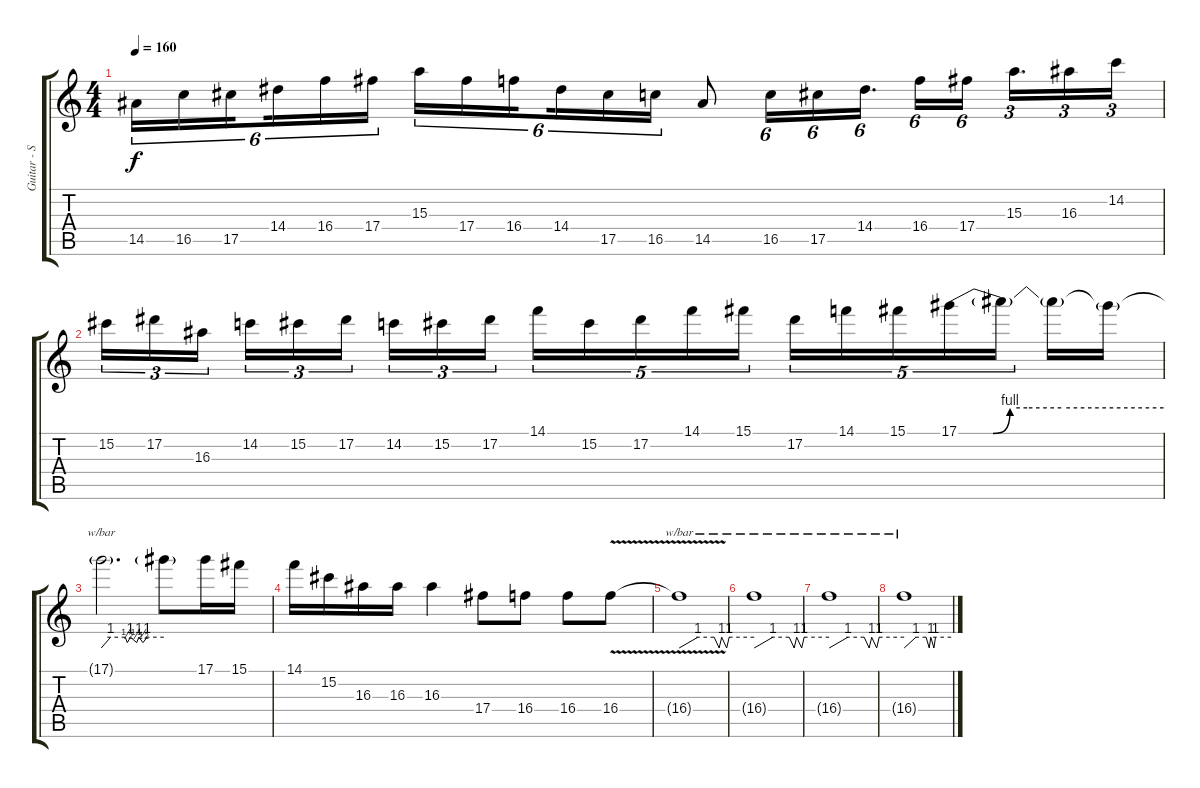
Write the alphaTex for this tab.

\track ("Guitar - Solo (Outro)" "Guitar - S") {instrument distortionguitar}
\staff {score tabs}
\tuning (Eb4 Bb3 Gb3 Db3 Ab2 Eb2) {hide}
\ts (4 4)
\tempo 160
\clef g2
\ks c
14.5.16{tu (6 4) dy f} 16.5.16{tu (6 4)} 17.5.16{tu (6 4) beam splitsecondary} 14.4.16{tu (6 4)} 16.4.16{tu (6 4)} 17.4.16{tu (6 4)} 15.3.16{tu (6 4)} 17.4.16{tu (6 4)} 16.4.16{tu (6 4) beam splitsecondary} 14.4.16{tu (6 4)} 17.5.16{tu (6 4)} 16.5.16{tu (6 4)} 14.5.8 16.5.16{tu (6 4)} 17.5.16{tu (6 4)} 14.4.16{d tu (6 4)} 16.4.16{tu (6 4)} 17.4.16{tu (6 4)} 15.3.16{d tu (3 2)} 16.3.16{tu (3 2)} 14.2.16{tu (3 2)} |
15.2.16{tu (3 2)} 17.2.16{tu (3 2)} 16.3.16{tu (3 2) beam splitsecondary} 14.2.16{tu (3 2)} 15.2.16{tu (3 2)} 17.2.16{tu (3 2)} 14.2.16{tu (3 2)} 15.2.16{tu (3 2)} 17.2.16{tu (3 2) beam splitsecondary} 14.1.16{tu (5 4)} 15.2.16{tu (5 4)} 17.2.16{tu (5 4)} 14.1.16{tu (5 4)} 15.1.16{tu (5 4) beam splitsecondary} 17.2.16{tu (5 4)} 14.1.16{tu (5 4)} 15.1.16{tu (5 4)} 17.1{be (custom 0 0 10 0 15 4 20 4 30 4 60 4)}.16{tu (5 4)} 17.1{t}.16{tu (5 4) beam splitsecondary} 17.1{t}.16 17.1{t}.16 |
17.1{t}.2{d tbe (custom default 0 0 9 4 23 4 25 2 28 4 34 2 36 4 40 2 44 4 60 4)} 17.1{t}.8 17.1.16 15.1.16 |
14.1.16 15.2.16 16.3.16 16.3.16 16.3.4 17.4.8 16.4.8 16.4.8 16.4{v}.8 |
16.4{t}.1{tbe (custom default 0 0 15 4 28 4 32 0 34 4 38 0 40 4 60 4)} |
16.4{t}.1{tbe (custom default 0 0 15 4 28 4 32 0 34 4 38 0 40 4 60 4) balance 14} |
16.4{t}.1{tbe (custom default 0 0 15 4 28 4 32 0 34 4 38 0 40 4 60 4) balance 2} |
16.4{t}.1{tbe (custom default 0 0 15 4 28 4 32 0 34 4 38 0 40 4 60 4) balance 14}
